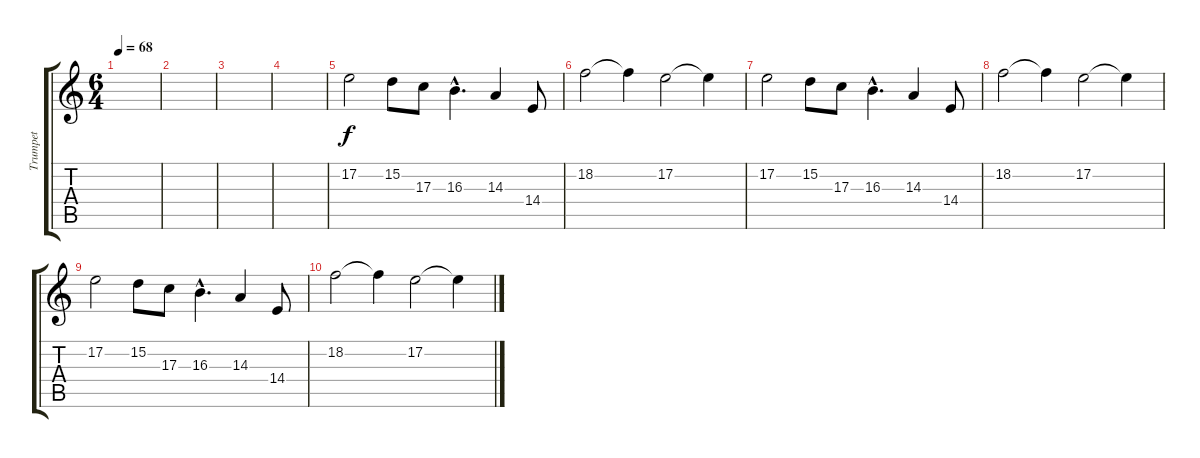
\track ("Trumpet" "Trumpet") {instrument trumpet}
\staff {score tabs}
\tuning (E4 B3 G3 D3 A2 E2) {hide}
\ts (6 4)
\tempo 68
\clef g2
\ks c
|
|
|
|
17.2.2 15.2.8 17.3.8 16.3{hac}.4{d} 14.3.4 14.4.8 |
18.2.2 18.2{t}.4 17.2.2 17.2{t}.4 |
17.2.2{volume 10} 15.2.8 17.3.8 16.3{hac}.4{d} 14.3.4 14.4.8 |
18.2.2 18.2{t}.4 17.2.2 17.2{t}.4 |
17.2.2 15.2.8 17.3.8 16.3{hac}.4{d} 14.3.4 14.4.8 |
18.2.2 18.2{t}.4 17.2.2 17.2{t}.4
